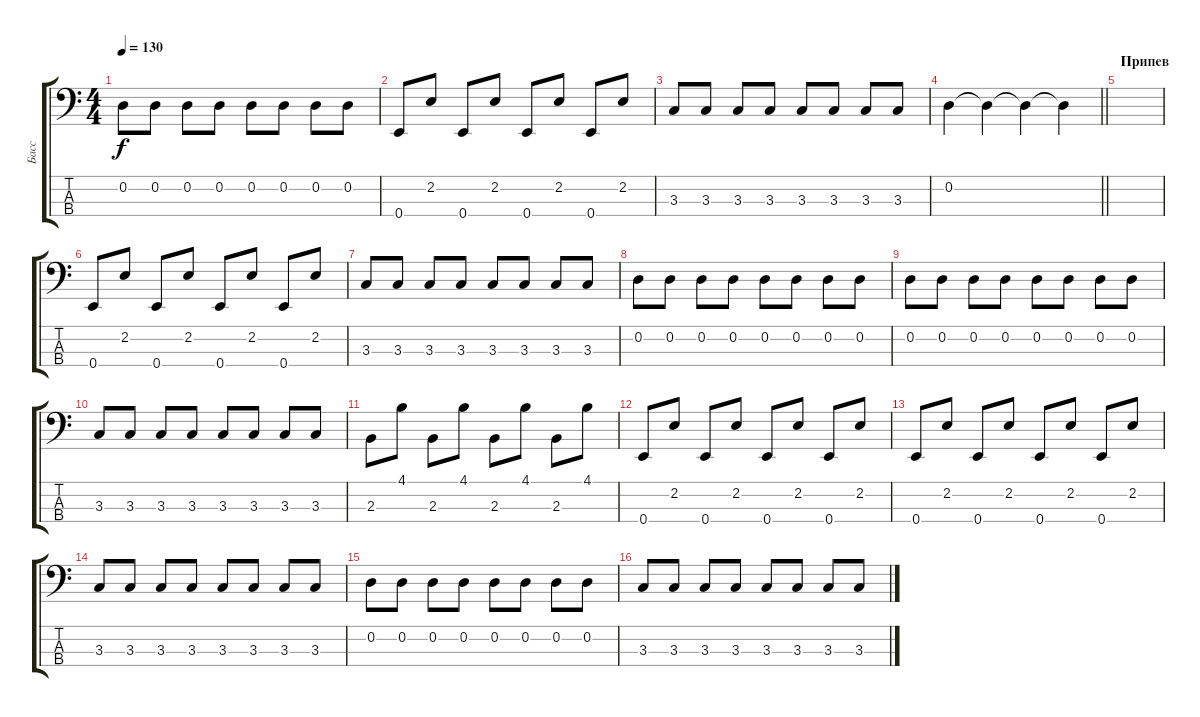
\track ("Басс" "Басс") {instrument synthbass1}
\staff {score tabs}
\tuning (G2 D2 A1 E1) {hide}
\ts (4 4)
\tempo 130
\clef f4
\ks c
0.2.8{dy f} 0.2.8 0.2.8 0.2.8 0.2.8 0.2.8 0.2.8 0.2.8 |
0.4.8 2.2.8 0.4.8 2.2.8 0.4.8 2.2.8 0.4.8 2.2.8 |
3.3.8 3.3.8 3.3.8 3.3.8 3.3.8 3.3.8 3.3.8 3.3.8 |
\barLineRight lightlight
0.2.4 0.2{t}.4 0.2{t}.4 0.2{t}.4 |
\section ("" "Припев")
|
0.4.8 2.2.8 0.4.8 2.2.8 0.4.8 2.2.8 0.4.8 2.2.8 |
3.3.8 3.3.8 3.3.8 3.3.8 3.3.8 3.3.8 3.3.8 3.3.8 |
0.2.8 0.2.8 0.2.8 0.2.8 0.2.8 0.2.8 0.2.8 0.2.8 |
0.2.8 0.2.8 0.2.8 0.2.8 0.2.8 0.2.8 0.2.8 0.2.8 |
3.3.8 3.3.8 3.3.8 3.3.8 3.3.8 3.3.8 3.3.8 3.3.8 |
2.3.8 4.1.8 2.3.8 4.1.8 2.3.8 4.1.8 2.3.8 4.1.8 |
0.4.8 2.2.8 0.4.8 2.2.8 0.4.8 2.2.8 0.4.8 2.2.8 |
0.4.8 2.2.8 0.4.8 2.2.8 0.4.8 2.2.8 0.4.8 2.2.8 |
3.3.8 3.3.8 3.3.8 3.3.8 3.3.8 3.3.8 3.3.8 3.3.8 |
0.2.8 0.2.8 0.2.8 0.2.8 0.2.8 0.2.8 0.2.8 0.2.8 |
3.3.8 3.3.8 3.3.8 3.3.8 3.3.8 3.3.8 3.3.8 3.3.8
